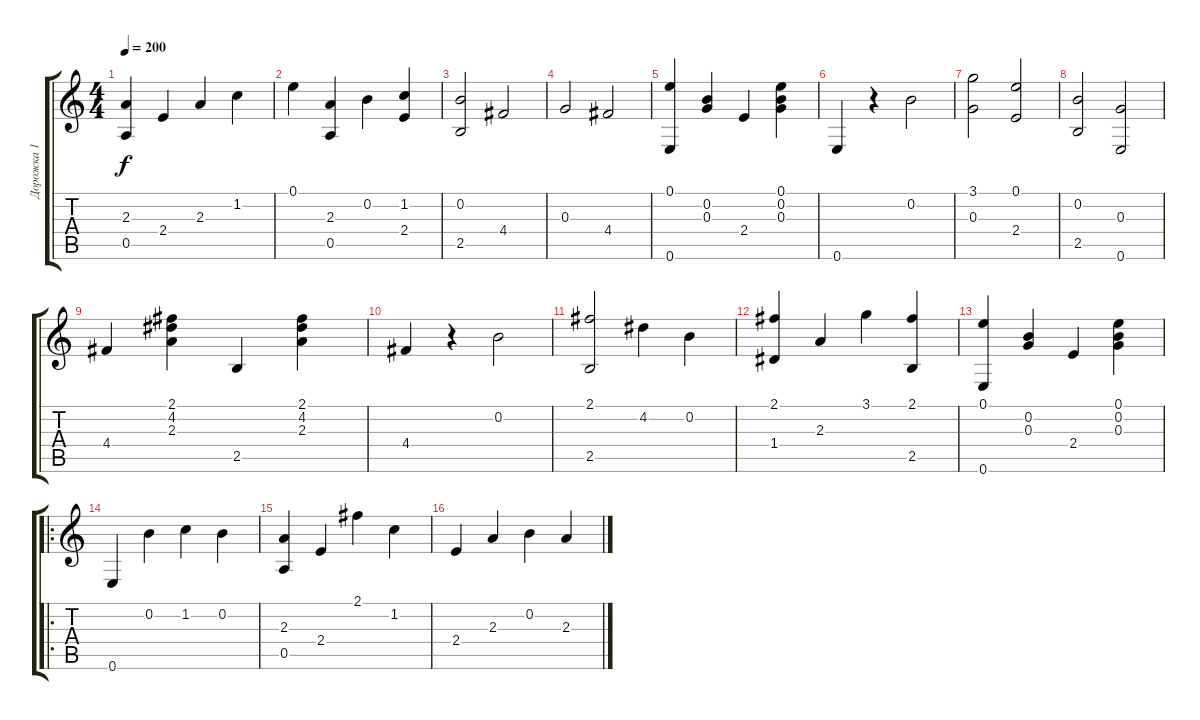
\track ("Дорожка 1" "Дорожка 1") {instrument acousticguitarsteel}
\staff {score tabs}
\tuning (E4 B3 G3 D3 A2 E2) {hide}
\ts (4 4)
\tempo 200
\clef g2
\ks c
(2.3 0.5).4{dy f} 2.4.4 2.3.4 1.2.4 |
0.1.4 (2.3 0.5).4 0.2.4 (1.2 2.4).4 |
(0.2 2.5).2 4.4.2 |
0.3.2 4.4.2 |
(0.1 0.6).4 (0.2 0.3).4 2.4.4 (0.1 0.2 0.3).4 |
0.6.4 r.4 0.2.2 |
(3.1 0.3).2 (0.1 2.4).2 |
(0.2 2.5).2 (0.3 0.6).2 |
4.4.4 (2.1 4.2 2.3).4 2.5.4 (2.1 4.2 2.3).4 |
4.4.4 r.4 0.2.2 |
(2.1 2.5).2 4.2.4 0.2.4 |
(2.1 1.4).4 2.3.4 3.1.4 (2.1 2.5).4 |
(0.1 0.6).4 (0.2 0.3).4 2.4.4 (0.1 0.2 0.3).4 |
\ro
0.6.4 0.2.4 1.2.4 0.2.4 |
(2.3 0.5).4 2.4.4 2.1.4 1.2.4 |
2.4.4 2.3.4 0.2.4 2.3.4
